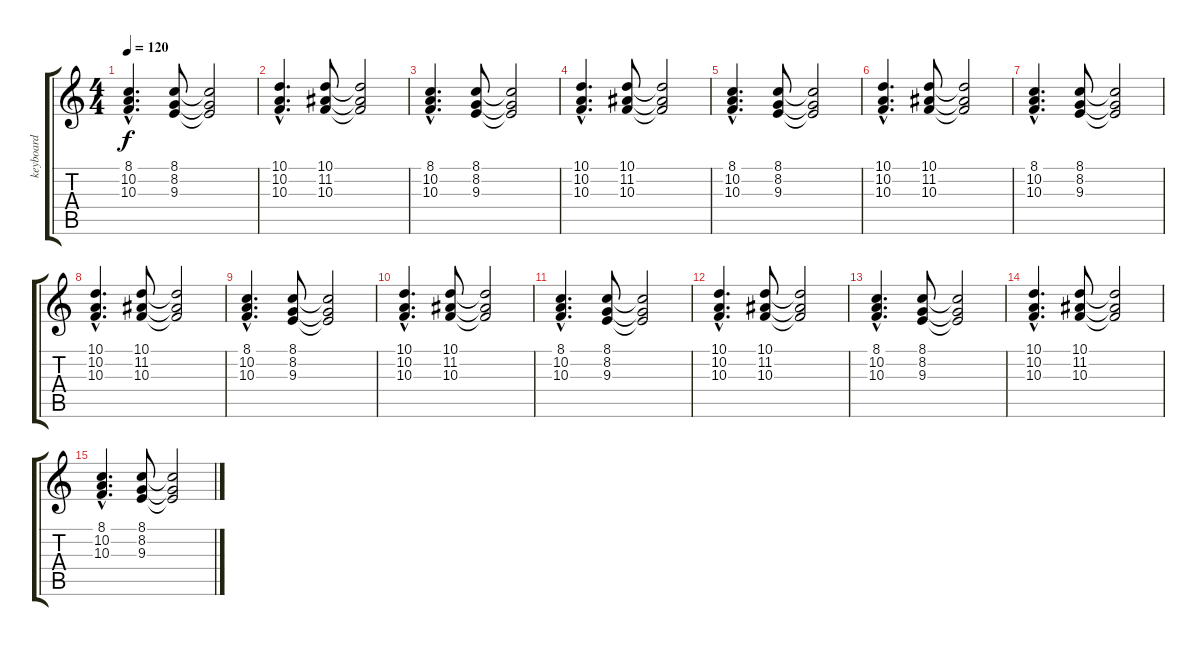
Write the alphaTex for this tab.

\track ("keyboard" "keyboard") {instrument synthbrass2}
\staff {score tabs}
\tuning (E4 B3 G3 D3 A2 E2) {hide}
\ts (4 4)
\tempo 120
\clef g2
\ks c
(8.1{hac} 10.2{hac} 10.3{hac}).4{d dy f} (8.1 8.2 9.3).8 (8.1{t} 8.2{t} 9.3{t}).2 |
(10.1{hac} 10.2{hac} 10.3{hac}).4{d} (10.1 11.2 10.3).8 (10.1{t} 11.2{t} 10.3{t}).2 |
(8.1{hac} 10.2{hac} 10.3{hac}).4{d} (8.1 8.2 9.3).8 (8.1{t} 8.2{t} 9.3{t}).2 |
(10.1{hac} 10.2{hac} 10.3{hac}).4{d} (10.1 11.2 10.3).8 (10.1{t} 11.2{t} 10.3{t}).2 |
(8.1{hac} 10.2{hac} 10.3{hac}).4{d} (8.1 8.2 9.3).8 (8.1{t} 8.2{t} 9.3{t}).2 |
(10.1{hac} 10.2{hac} 10.3{hac}).4{d} (10.1 11.2 10.3).8 (10.1{t} 11.2{t} 10.3{t}).2 |
(8.1{hac} 10.2{hac} 10.3{hac}).4{d} (8.1 8.2 9.3).8 (8.1{t} 8.2{t} 9.3{t}).2 |
(10.1{hac} 10.2{hac} 10.3{hac}).4{d} (10.1 11.2 10.3).8 (10.1{t} 11.2{t} 10.3{t}).2 |
(8.1{hac} 10.2{hac} 10.3{hac}).4{d} (8.1 8.2 9.3).8 (8.1{t} 8.2{t} 9.3{t}).2 |
(10.1{hac} 10.2{hac} 10.3{hac}).4{d} (10.1 11.2 10.3).8 (10.1{t} 11.2{t} 10.3{t}).2 |
(8.1{hac} 10.2{hac} 10.3{hac}).4{d} (8.1 8.2 9.3).8 (8.1{t} 8.2{t} 9.3{t}).2 |
(10.1{hac} 10.2{hac} 10.3{hac}).4{d} (10.1 11.2 10.3).8 (10.1{t} 11.2{t} 10.3{t}).2 |
(8.1{hac} 10.2{hac} 10.3{hac}).4{d} (8.1 8.2 9.3).8 (8.1{t} 8.2{t} 9.3{t}).2 |
(10.1{hac} 10.2{hac} 10.3{hac}).4{d} (10.1 11.2 10.3).8 (10.1{t} 11.2{t} 10.3{t}).2 |
(8.1{hac} 10.2{hac} 10.3{hac}).4{d} (8.1 8.2 9.3).8 (8.1{t} 8.2{t} 9.3{t}).2
